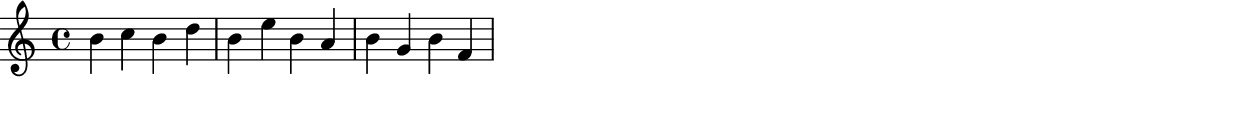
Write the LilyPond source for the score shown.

%% Generated by lilypond-book
%% Options: [exampleindent=10.16\mm,indent=0\mm,line-width=160\mm,paper-height=845.047\pt,paper-width=597.508\pt,papersize='(cons (* 597.508 pt) (* 845.047 pt)),quote]
\include "lilypond-book-preamble.ly"


% ****************************************************************
% Start cut-&-pastable-section
% ****************************************************************

#(ly:set-option 'eps-box-padding 3.000000)



\paper {
  #(set-paper-size '(cons (* 597.508 pt) (* 845.047 pt)))
  indent = 0\mm
  line-width = 160\mm
  % offset the left padding, also add 1mm as lilypond creates cropped
  % images with a little space on the right
  line-width = #(- line-width (* mm  3.000000) (* mm 1))
  line-width = 160\mm - 2.0 * 10.16\mm
  % offset the left padding, also add 1mm as lilypond creates cropped
  % images with a little space on the right
  line-width = #(- line-width (* mm  3.000000) (* mm 1))
}

\layout {
  
}




% ****************************************************************
% ly snippet:
% ****************************************************************
\sourcefileline 183
\relative {
  b' c  % el Do està 1 espai per sobre, és el Do de dalt
  b d  % el Re està 2 espais per sobre o 5 per sota, és el Re de dalt
  b e  % el Mi està 3 espais per sobre o 4 per sota, és el Mi de dalt
  b a  % el La està 6 espais per sobre o 1 per sota, és el La de sota
  b g  % el Sol està 5 espais per sobre o 2 per sota, és el Sol de sota
  b f  % el Fa està 4 espais per sobre o 3 per sota, és el F de sota
}


% ****************************************************************
% end ly snippet
% ****************************************************************
